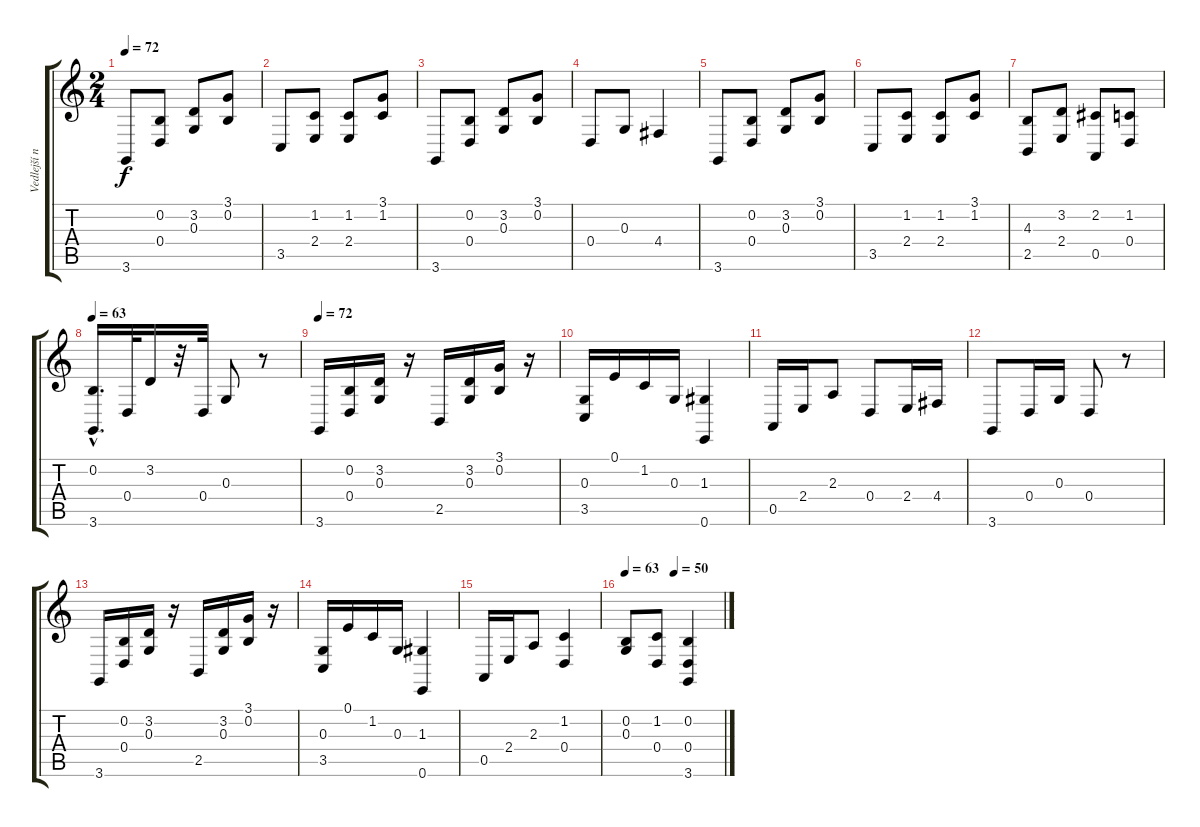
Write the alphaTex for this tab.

\track ("Vedlejší nástoje" "Vedlejší n") {instrument stringensemble2}
\staff {score tabs}
\tuning (E4 B3 G3 D3 A2 E2) {hide}
\ts (2 4)
\tempo 72
\clef g2
\ks c
3.6.8{dy f} (0.2 0.4).8 (3.2 0.3).8 (3.1 0.2).8 |
3.5.8 (1.2 2.4).8 (1.2 2.4).8 (3.1 1.2).8 |
3.6.8 (0.2 0.4).8 (3.2 0.3).8 (3.1 0.2).8 |
0.4.8 0.3.8 4.4.4 |
3.6.8 (0.2 0.4).8 (3.2 0.3).8 (3.1 0.2).8 |
3.5.8 (1.2 2.4).8 (1.2 2.4).8 (3.1 1.2).8 |
(4.3 2.5).8 (3.2 2.4).8 (2.2 0.5).8 (1.2 0.4).8 |
\tempo 63
(0.2{hac} 3.6{hac}).16{d} 0.4.32 3.2.16 r.32 0.4.32 0.3.8 r.8 |
\tempo 72
3.6.16 (0.2 0.4).16 (3.2 0.3).16 r.16 2.5.16 (3.2 0.3).16 (3.1 0.2).16 r.16 |
(0.3 3.5).16 0.1.16 1.2.16 0.3.16 (1.3 0.6).4 |
0.5.16 2.4.16 2.3.8 0.4.8 2.4.16 4.4.16 |
3.6.8 0.4.16 0.3.16 0.4.8 r.8 |
3.6.16 (0.2 0.4).16 (3.2 0.3).16 r.16 2.5.16 (3.2 0.3).16 (3.1 0.2).16 r.16 |
(0.3 3.5).16 0.1.16 1.2.16 0.3.16 (1.3 0.6).4 |
0.5.16 2.4.16 2.3.8 (1.2 0.4).4 |
\tempo 63
\tempo (50 0.5)
(0.2 0.3).8 (1.2 0.4).8 (0.2 0.4 3.6).4
